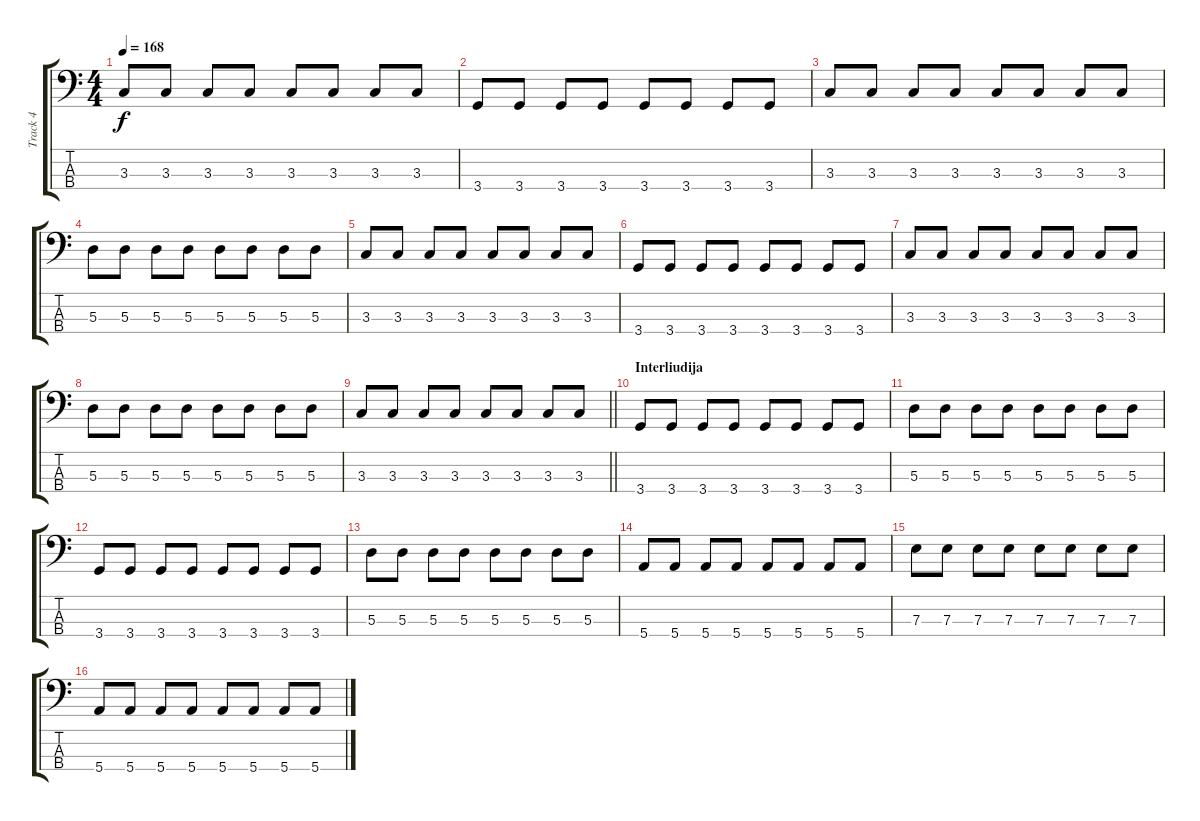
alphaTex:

\track ("Track 4" "Track 4") {instrument electricbassfinger}
\staff {score tabs}
\tuning (G2 D2 A1 E1) {hide}
\ts (4 4)
\tempo 168
\clef f4
\ks c
3.3.8{dy f} 3.3.8 3.3.8 3.3.8 3.3.8 3.3.8 3.3.8 3.3.8 |
3.4.8 3.4.8 3.4.8 3.4.8 3.4.8 3.4.8 3.4.8 3.4.8 |
3.3.8 3.3.8 3.3.8 3.3.8 3.3.8 3.3.8 3.3.8 3.3.8 |
5.3.8 5.3.8 5.3.8 5.3.8 5.3.8 5.3.8 5.3.8 5.3.8 |
3.3.8 3.3.8 3.3.8 3.3.8 3.3.8 3.3.8 3.3.8 3.3.8 |
3.4.8 3.4.8 3.4.8 3.4.8 3.4.8 3.4.8 3.4.8 3.4.8 |
3.3.8 3.3.8 3.3.8 3.3.8 3.3.8 3.3.8 3.3.8 3.3.8 |
5.3.8 5.3.8 5.3.8 5.3.8 5.3.8 5.3.8 5.3.8 5.3.8 |
\barLineRight lightlight
3.3.8 3.3.8 3.3.8 3.3.8 3.3.8 3.3.8 3.3.8 3.3.8 |
\section ("" "Interliudija")
3.4.8 3.4.8 3.4.8 3.4.8 3.4.8 3.4.8 3.4.8 3.4.8 |
5.3.8 5.3.8 5.3.8 5.3.8 5.3.8 5.3.8 5.3.8 5.3.8 |
3.4.8 3.4.8 3.4.8 3.4.8 3.4.8 3.4.8 3.4.8 3.4.8 |
5.3.8 5.3.8 5.3.8 5.3.8 5.3.8 5.3.8 5.3.8 5.3.8 |
5.4.8 5.4.8 5.4.8 5.4.8 5.4.8 5.4.8 5.4.8 5.4.8 |
7.3.8 7.3.8 7.3.8 7.3.8 7.3.8 7.3.8 7.3.8 7.3.8 |
5.4.8 5.4.8 5.4.8 5.4.8 5.4.8 5.4.8 5.4.8 5.4.8
